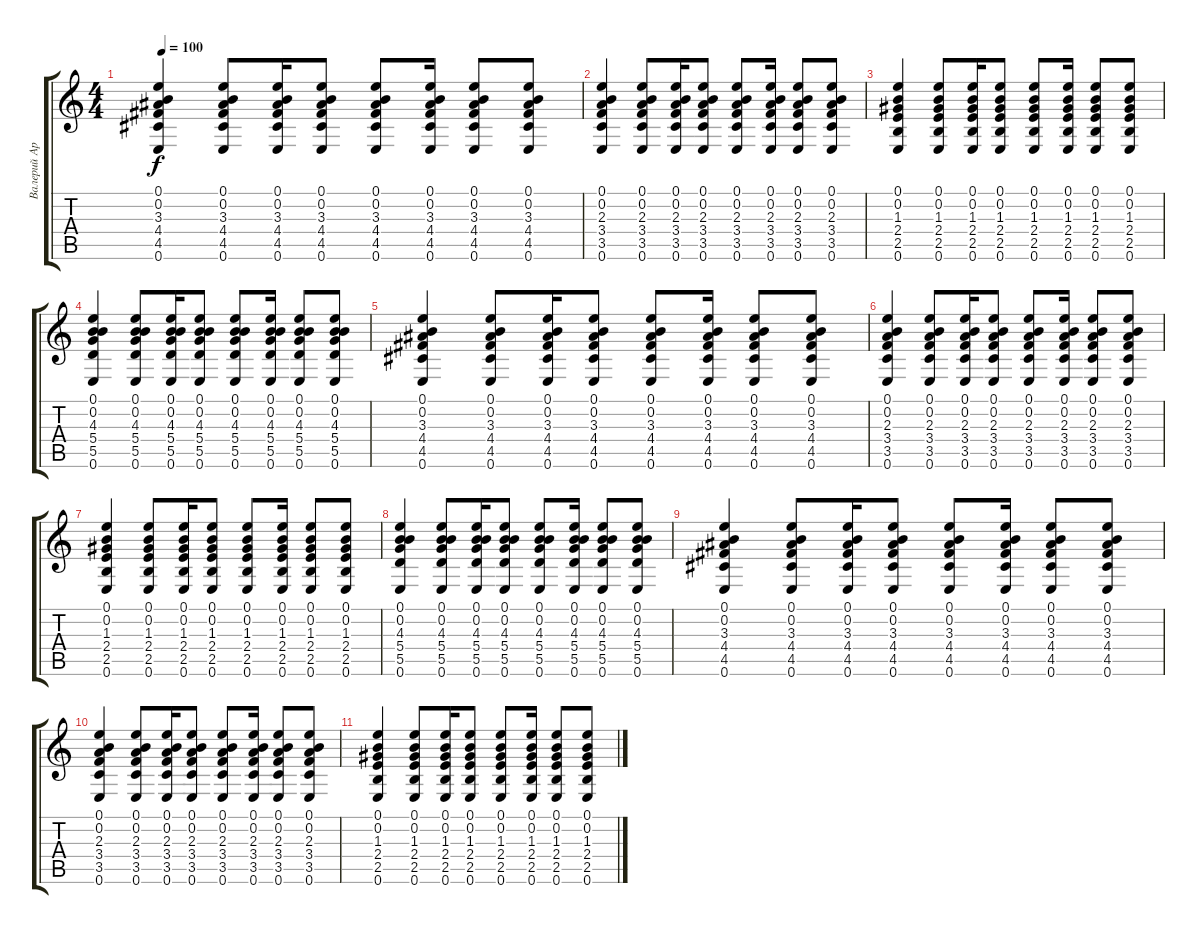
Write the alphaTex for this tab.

\track ("Валерий Аркадин" "Валерий Ар") {instrument acousticguitarsteel}
\staff {score tabs}
\tuning (E4 B3 G3 D3 A2 E2) {hide}
\ts (4 4)
\tempo 100
\clef g2
\ks c
(0.1 0.2 3.3 4.4 4.5 0.6).4{dy f} (0.1 0.2 3.3 4.4 4.5 0.6).8 (0.1 0.2 3.3 4.4 4.5 0.6).16 (0.1 0.2 3.3 4.4 4.5 0.6).8 (0.1 0.2 3.3 4.4 4.5 0.6).8 (0.1 0.2 3.3 4.4 4.5 0.6).16 (0.1 0.2 3.3 4.4 4.5 0.6).8 (0.1 0.2 3.3 4.4 4.5 0.6).8 |
(0.1 0.2 2.3 3.4 3.5 0.6).4 (0.1 0.2 2.3 3.4 3.5 0.6).8 (0.1 0.2 2.3 3.4 3.5 0.6).16 (0.1 0.2 2.3 3.4 3.5 0.6).8 (0.1 0.2 2.3 3.4 3.5 0.6).8 (0.1 0.2 2.3 3.4 3.5 0.6).16 (0.1 0.2 2.3 3.4 3.5 0.6).8 (0.1 0.2 2.3 3.4 3.5 0.6).8 |
(0.1 0.2 1.3 2.4 2.5 0.6).4 (0.1 0.2 1.3 2.4 2.5 0.6).8 (0.1 0.2 1.3 2.4 2.5 0.6).16 (0.1 0.2 1.3 2.4 2.5 0.6).8 (0.1 0.2 1.3 2.4 2.5 0.6).8 (0.1 0.2 1.3 2.4 2.5 0.6).16 (0.1 0.2 1.3 2.4 2.5 0.6).8 (0.1 0.2 1.3 2.4 2.5 0.6).8 |
(0.1 0.2 4.3 5.4 5.5 0.6).4 (0.1 0.2 4.3 5.4 5.5 0.6).8 (0.1 0.2 4.3 5.4 5.5 0.6).16 (0.1 0.2 4.3 5.4 5.5 0.6).8 (0.1 0.2 4.3 5.4 5.5 0.6).8 (0.1 0.2 4.3 5.4 5.5 0.6).16 (0.1 0.2 4.3 5.4 5.5 0.6).8 (0.1 0.2 4.3 5.4 5.5 0.6).8 |
(0.1 0.2 3.3 4.4 4.5 0.6).4 (0.1 0.2 3.3 4.4 4.5 0.6).8 (0.1 0.2 3.3 4.4 4.5 0.6).16 (0.1 0.2 3.3 4.4 4.5 0.6).8 (0.1 0.2 3.3 4.4 4.5 0.6).8 (0.1 0.2 3.3 4.4 4.5 0.6).16 (0.1 0.2 3.3 4.4 4.5 0.6).8 (0.1 0.2 3.3 4.4 4.5 0.6).8 |
(0.1 0.2 2.3 3.4 3.5 0.6).4 (0.1 0.2 2.3 3.4 3.5 0.6).8 (0.1 0.2 2.3 3.4 3.5 0.6).16 (0.1 0.2 2.3 3.4 3.5 0.6).8 (0.1 0.2 2.3 3.4 3.5 0.6).8 (0.1 0.2 2.3 3.4 3.5 0.6).16 (0.1 0.2 2.3 3.4 3.5 0.6).8 (0.1 0.2 2.3 3.4 3.5 0.6).8 |
(0.1 0.2 1.3 2.4 2.5 0.6).4 (0.1 0.2 1.3 2.4 2.5 0.6).8 (0.1 0.2 1.3 2.4 2.5 0.6).16 (0.1 0.2 1.3 2.4 2.5 0.6).8 (0.1 0.2 1.3 2.4 2.5 0.6).8 (0.1 0.2 1.3 2.4 2.5 0.6).16 (0.1 0.2 1.3 2.4 2.5 0.6).8 (0.1 0.2 1.3 2.4 2.5 0.6).8 |
(0.1 0.2 4.3 5.4 5.5 0.6).4 (0.1 0.2 4.3 5.4 5.5 0.6).8 (0.1 0.2 4.3 5.4 5.5 0.6).16 (0.1 0.2 4.3 5.4 5.5 0.6).8 (0.1 0.2 4.3 5.4 5.5 0.6).8 (0.1 0.2 4.3 5.4 5.5 0.6).16 (0.1 0.2 4.3 5.4 5.5 0.6).8 (0.1 0.2 4.3 5.4 5.5 0.6).8 |
(0.1 0.2 3.3 4.4 4.5 0.6).4 (0.1 0.2 3.3 4.4 4.5 0.6).8 (0.1 0.2 3.3 4.4 4.5 0.6).16 (0.1 0.2 3.3 4.4 4.5 0.6).8 (0.1 0.2 3.3 4.4 4.5 0.6).8 (0.1 0.2 3.3 4.4 4.5 0.6).16 (0.1 0.2 3.3 4.4 4.5 0.6).8 (0.1 0.2 3.3 4.4 4.5 0.6).8 |
(0.1 0.2 2.3 3.4 3.5 0.6).4 (0.1 0.2 2.3 3.4 3.5 0.6).8 (0.1 0.2 2.3 3.4 3.5 0.6).16 (0.1 0.2 2.3 3.4 3.5 0.6).8 (0.1 0.2 2.3 3.4 3.5 0.6).8 (0.1 0.2 2.3 3.4 3.5 0.6).16 (0.1 0.2 2.3 3.4 3.5 0.6).8 (0.1 0.2 2.3 3.4 3.5 0.6).8 |
(0.1 0.2 1.3 2.4 2.5 0.6).4 (0.1 0.2 1.3 2.4 2.5 0.6).8 (0.1 0.2 1.3 2.4 2.5 0.6).16 (0.1 0.2 1.3 2.4 2.5 0.6).8 (0.1 0.2 1.3 2.4 2.5 0.6).8 (0.1 0.2 1.3 2.4 2.5 0.6).16 (0.1 0.2 1.3 2.4 2.5 0.6).8 (0.1 0.2 1.3 2.4 2.5 0.6).8
